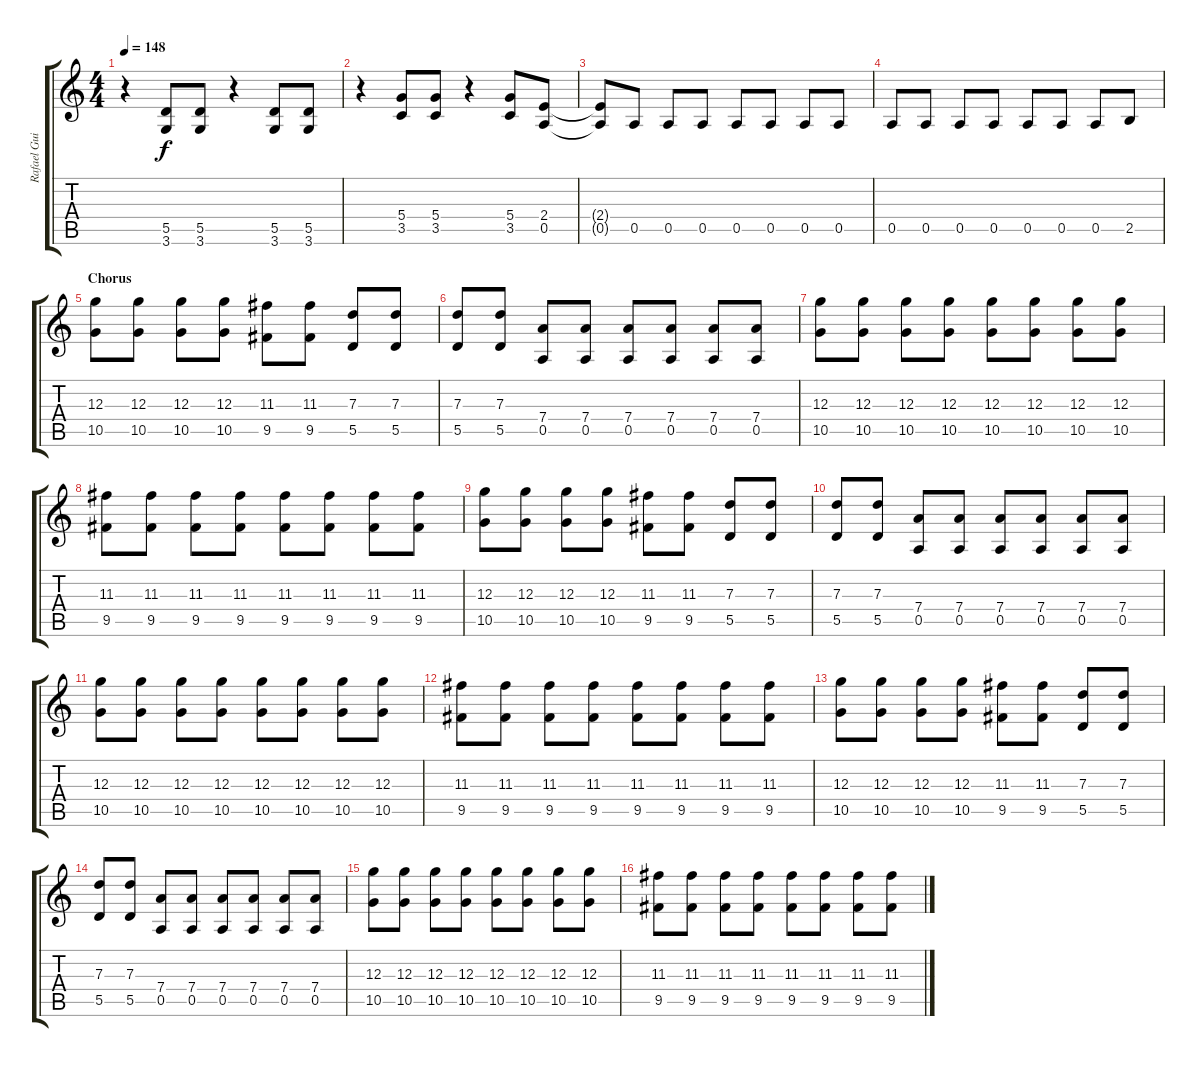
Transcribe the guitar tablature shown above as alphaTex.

\track ("Rafael Guitar" "Rafael Gui") {instrument distortionguitar}
\staff {score tabs}
\tuning (E4 B3 G3 D3 A2 E2) {hide}
\ts (4 4)
\tempo 148
\clef g2
\ks c
r.4{dy f} (5.5 3.6).8 (5.5 3.6).8 r.4 (5.5 3.6).8 (5.5 3.6).8 |
r.4 (5.4 3.5).8 (5.4 3.5).8 r.4 (5.4 3.5).8 (2.4 0.5).8 |
(2.4{t} 0.5{t}).8 0.5.8 0.5.8 0.5.8 0.5.8 0.5.8 0.5.8 0.5.8 |
0.5.8 0.5.8 0.5.8 0.5.8 0.5.8 0.5.8 0.5.8 2.5.8 |
\section ("" "Chorus")
(12.3 10.5).8 (12.3 10.5).8 (12.3 10.5).8 (12.3 10.5).8 (11.3 9.5).8 (11.3 9.5).8 (7.3 5.5).8 (7.3 5.5).8 |
(7.3 5.5).8 (7.3 5.5).8 (7.4 0.5).8 (7.4 0.5).8 (7.4 0.5).8 (7.4 0.5).8 (7.4 0.5).8 (7.4 0.5).8 |
(12.3 10.5).8 (12.3 10.5).8 (12.3 10.5).8 (12.3 10.5).8 (12.3 10.5).8 (12.3 10.5).8 (12.3 10.5).8 (12.3 10.5).8 |
(11.3 9.5).8 (11.3 9.5).8 (11.3 9.5).8 (11.3 9.5).8 (11.3 9.5).8 (11.3 9.5).8 (11.3 9.5).8 (11.3 9.5).8 |
(12.3 10.5).8 (12.3 10.5).8 (12.3 10.5).8 (12.3 10.5).8 (11.3 9.5).8 (11.3 9.5).8 (7.3 5.5).8 (7.3 5.5).8 |
(7.3 5.5).8 (7.3 5.5).8 (7.4 0.5).8 (7.4 0.5).8 (7.4 0.5).8 (7.4 0.5).8 (7.4 0.5).8 (7.4 0.5).8 |
(12.3 10.5).8 (12.3 10.5).8 (12.3 10.5).8 (12.3 10.5).8 (12.3 10.5).8 (12.3 10.5).8 (12.3 10.5).8 (12.3 10.5).8 |
(11.3 9.5).8 (11.3 9.5).8 (11.3 9.5).8 (11.3 9.5).8 (11.3 9.5).8 (11.3 9.5).8 (11.3 9.5).8 (11.3 9.5).8 |
(12.3 10.5).8 (12.3 10.5).8 (12.3 10.5).8 (12.3 10.5).8 (11.3 9.5).8 (11.3 9.5).8 (7.3 5.5).8 (7.3 5.5).8 |
(7.3 5.5).8 (7.3 5.5).8 (7.4 0.5).8 (7.4 0.5).8 (7.4 0.5).8 (7.4 0.5).8 (7.4 0.5).8 (7.4 0.5).8 |
(12.3 10.5).8 (12.3 10.5).8 (12.3 10.5).8 (12.3 10.5).8 (12.3 10.5).8 (12.3 10.5).8 (12.3 10.5).8 (12.3 10.5).8 |
(11.3 9.5).8 (11.3 9.5).8 (11.3 9.5).8 (11.3 9.5).8 (11.3 9.5).8 (11.3 9.5).8 (11.3 9.5).8 (11.3 9.5).8
